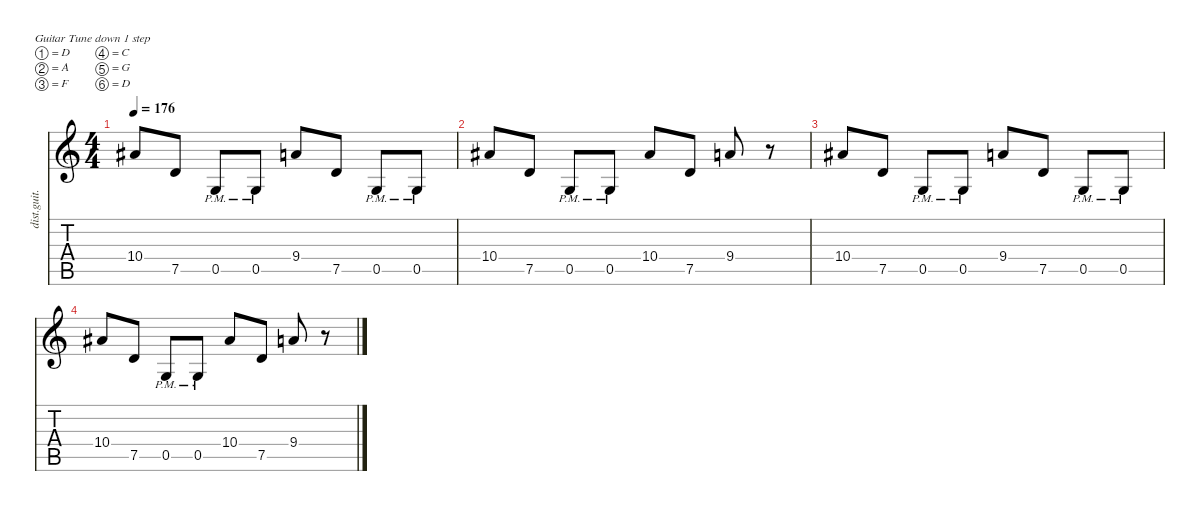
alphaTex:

\defaultSystemsLayout 4
\hideDynamics
\bracketExtendMode nobrackets
\track ("Bobby Koelble " "dist.guit.") {instrument distortionguitar}
\staff {score tabs}
\tuning (D4 A3 F3 C3 G2 D2)
\ts (4 4)
\tempo 176
\clef g2
\ks c
10.4{acc #}.8{dy f} 7.5.8 0.5{pm}.8 0.5{pm}.8 9.4.8 7.5.8 0.5{pm}.8 0.5{pm}.8 |
10.4{acc #}.8 7.5.8 0.5{pm}.8 0.5{pm}.8 10.4{acc #}.8 7.5.8 9.4.8 r.8 |
10.4{acc #}.8 7.5.8 0.5{pm}.8 0.5{pm}.8 9.4.8 7.5.8 0.5{pm}.8 0.5{pm}.8 |
10.4{acc #}.8 7.5.8 0.5{pm}.8 0.5{pm}.8 10.4{acc #}.8 7.5.8 9.4.8 r.8
